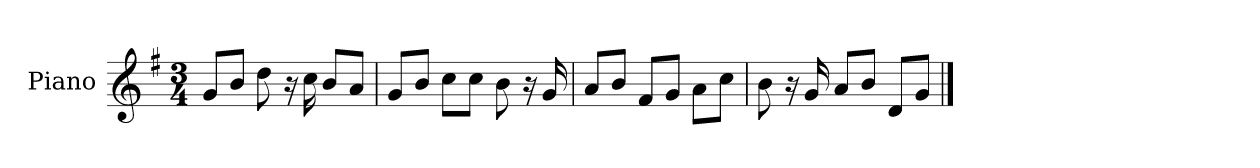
**kern
*part1
*staff1
*I"Piano
*I'P-no
*clefG2
*k[f#]
*M3/4
*MM93
=1
8g/L
8b/J
8dd\
16r
16cc\
8b/L
8a/J
=2
8g/L
8b/J
8cc\L
8cc\J
8b\
16r
16g/
=3
8a/L
8b/J
8f#/L
8g/J
8a\L
8cc\J
=4
8b\
16r
16g/
8a/L
8b/J
8d/L
8g/J
==
*-
